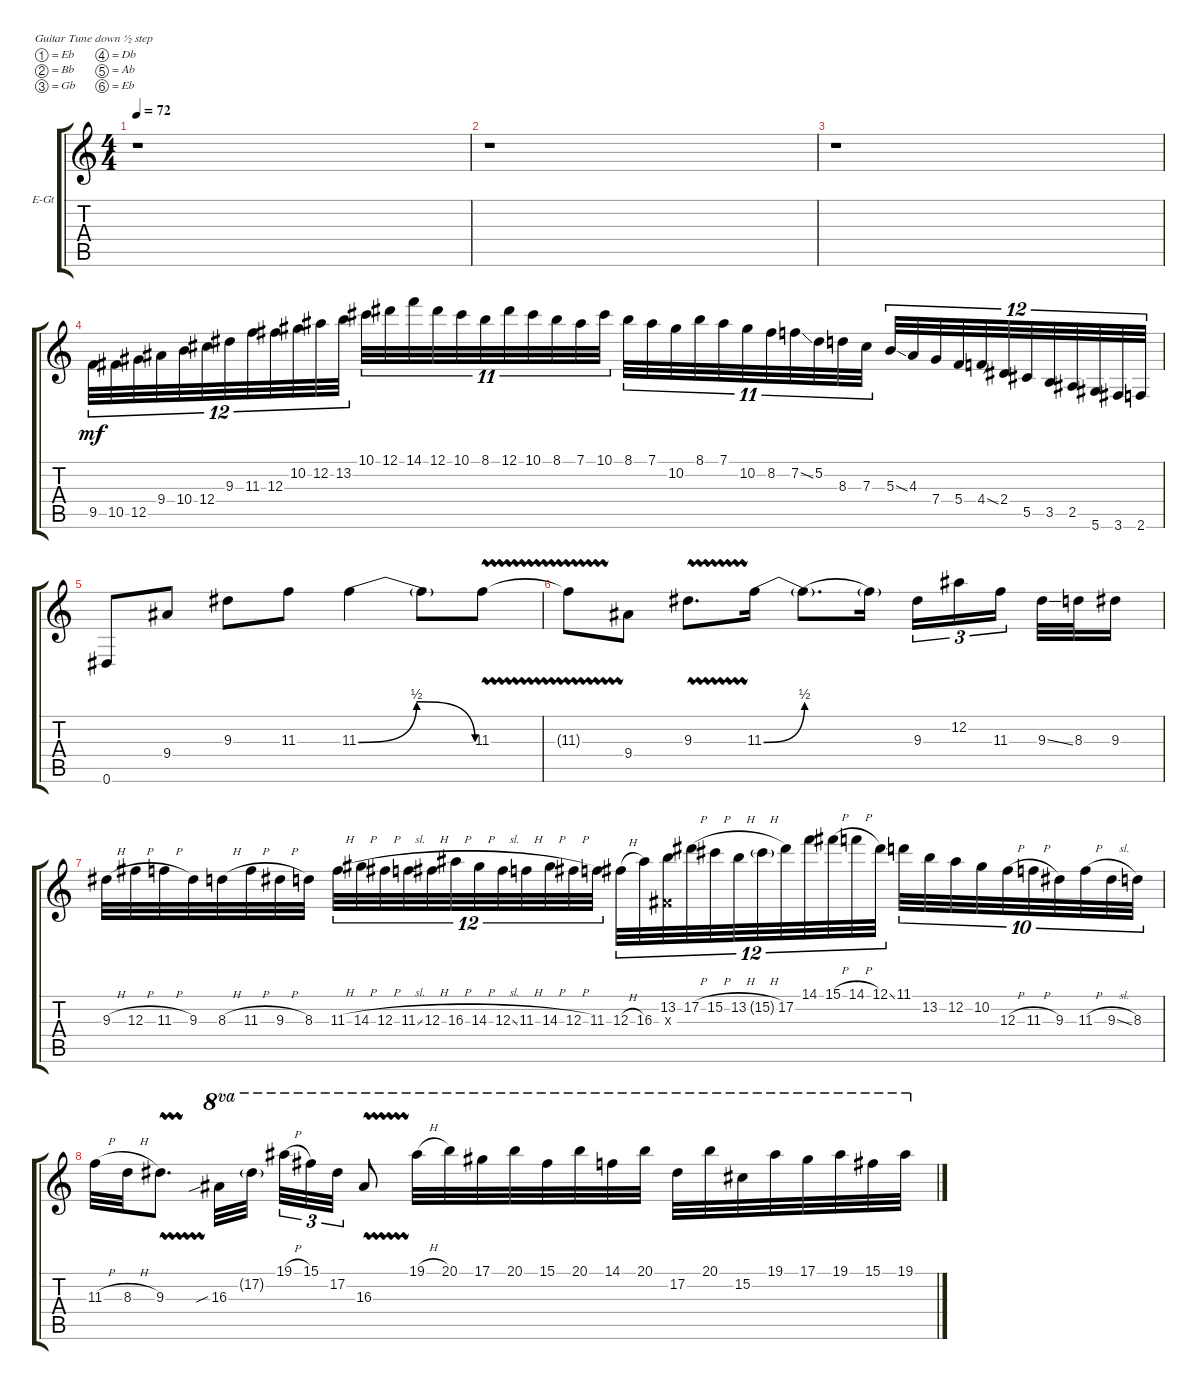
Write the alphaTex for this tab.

\bracketExtendMode groupsimilarinstruments
\firstSystemTrackNameOrientation horizontal
\otherSystemsTrackNameOrientation horizontal
\track ("Lead Guitar" "E-Gt") {instrument distortionguitar}
\staff {score tabs}
\tuning (Eb4 Bb3 Gb3 Db3 Ab2 Eb2)
\ts (4 4)
\tempo 72
\clef g2
\ks c
r.1{dy mf} |
r.1 |
r.1 |
9.5.32{tu (12 8)} 10.5.32{tu (12 8)} 12.5.32{tu (12 8)} 9.4.32{tu (12 8)} 10.4.32{tu (12 8)} 12.4.32{tu (12 8)} 9.3.32{tu (12 8)} 11.3.32{tu (12 8)} 12.3.32{tu (12 8)} 10.2.32{tu (12 8)} 12.2.32{tu (12 8)} 13.2.32{tu (12 8)} 10.1.32{tu (11 8)} 12.1.32{tu (11 8)} 14.1.32{tu (11 8)} 12.1.32{tu (11 8)} 10.1.32{tu (11 8)} 8.1.32{tu (11 8)} 12.1.32{tu (11 8)} 10.1.32{tu (11 8)} 8.1.32{tu (11 8)} 7.1.32{tu (11 8)} 10.1.32{tu (11 8)} 8.1.32{tu (11 8)} 7.1.32{tu (11 8)} 10.2.32{tu (11 8)} 8.1.32{tu (11 8)} 7.1.32{tu (11 8)} 10.2.32{tu (11 8)} 8.2.32{tu (11 8)} 7.2{ss}.32{tu (11 8)} 5.2.32{tu (11 8)} 8.3.32{tu (11 8)} 7.3.32{tu (11 8)} 5.3{ss}.32{tu (12 8)} 4.3.32{tu (12 8)} 7.4.32{tu (12 8)} 5.4.32{tu (12 8)} 4.4{ss}.32{tu (12 8)} 2.4.32{tu (12 8)} 5.5.32{tu (12 8)} 3.5.32{tu (12 8)} 2.5.32{tu (12 8)} 5.6.32{tu (12 8)} 3.6.32{tu (12 8)} 2.6.32{tu (12 8)} |
0.6.8 9.4.8 9.3.8 11.3.8 11.3{be (bendrelease 0 0 30 2 30 2 60 0)}.4 11.3{t}.8 11.3{vw}.8 |
11.3{vw t}.8 9.4.8 9.3{vw}.8{d} 11.3{be (bend 0 0 60 2)}.16 11.3{be (hold 0 0 60 0) t}.8{d} 11.3{t}.16 9.3.16{tu (3 2)} 12.2.16{tu (3 2)} 11.3.16{tu (3 2)} 9.3{ss}.32 8.3.32 9.3.16 |
9.3{h}.32 12.3{h}.32 11.3{h}.32 9.3.32 8.3{h}.32 11.3{h}.32 9.3{h}.32 8.3.32 11.3{h}.32{tu (12 8)} 14.3{h}.32{tu (12 8)} 12.3{h}.32{tu (12 8)} 11.3{sl}.32{tu (12 8)} 12.3{h}.32{tu (12 8)} 16.3{h}.32{tu (12 8)} 14.3{h}.32{tu (12 8)} 12.3{sl}.32{tu (12 8)} 11.3{h}.32{tu (12 8)} 14.3{h}.32{tu (12 8)} 12.3{h}.32{tu (12 8)} 11.3.32{tu (12 8)} 12.3{h}.32{tu (12 8)} 16.3.32{tu (12 8)} (13.2 0.3{x}).32{tu (12 8)} 17.2{h}.32{tu (12 8)} 15.2{h}.32{tu (12 8)} 13.2{h}.32{tu (12 8)} 15.2{h g}.32{tu (12 8)} 17.2.32{tu (12 8)} 14.1.32{tu (12 8)} 15.1{h}.32{tu (12 8)} 14.1{h}.32{tu (12 8)} 12.1{ss}.32{tu (12 8)} 11.1.32{tu (10 8)} 13.2.32{tu (10 8)} 12.2.32{tu (10 8)} 10.2.32{tu (10 8)} 12.3{h}.32{tu (10 8)} 11.3{h}.32{tu (10 8)} 9.3.32{tu (10 8)} 11.3{h}.32{tu (10 8)} 9.3{sl}.32{tu (10 8)} 8.3.32{tu (10 8)} |
11.3{h}.32 8.3{h}.32 9.3{vw}.8{d} 16.3{sib}.32{ot 8va} 17.2{g}.32{ot 8va} 19.1{h}.32{tu (3 2) ot 8va} 15.1.32{tu (3 2) ot 8va} 17.2.32{tu (3 2) ot 8va} 16.3{vw}.8{ot 8va} 19.1{h}.32{ot 8va} 20.1.32{ot 8va} 17.1.32{ot 8va} 20.1.32{ot 8va} 15.1.32{ot 8va} 20.1.32{ot 8va} 14.1.32{ot 8va} 20.1.32{ot 8va} 17.2.32{ot 8va} 20.1.32{ot 8va} 15.2.32{ot 8va} 19.1.32{ot 8va} 17.1.32{ot 8va} 19.1.32{ot 8va} 15.1.32{ot 8va} 19.1.32{ot 8va}
